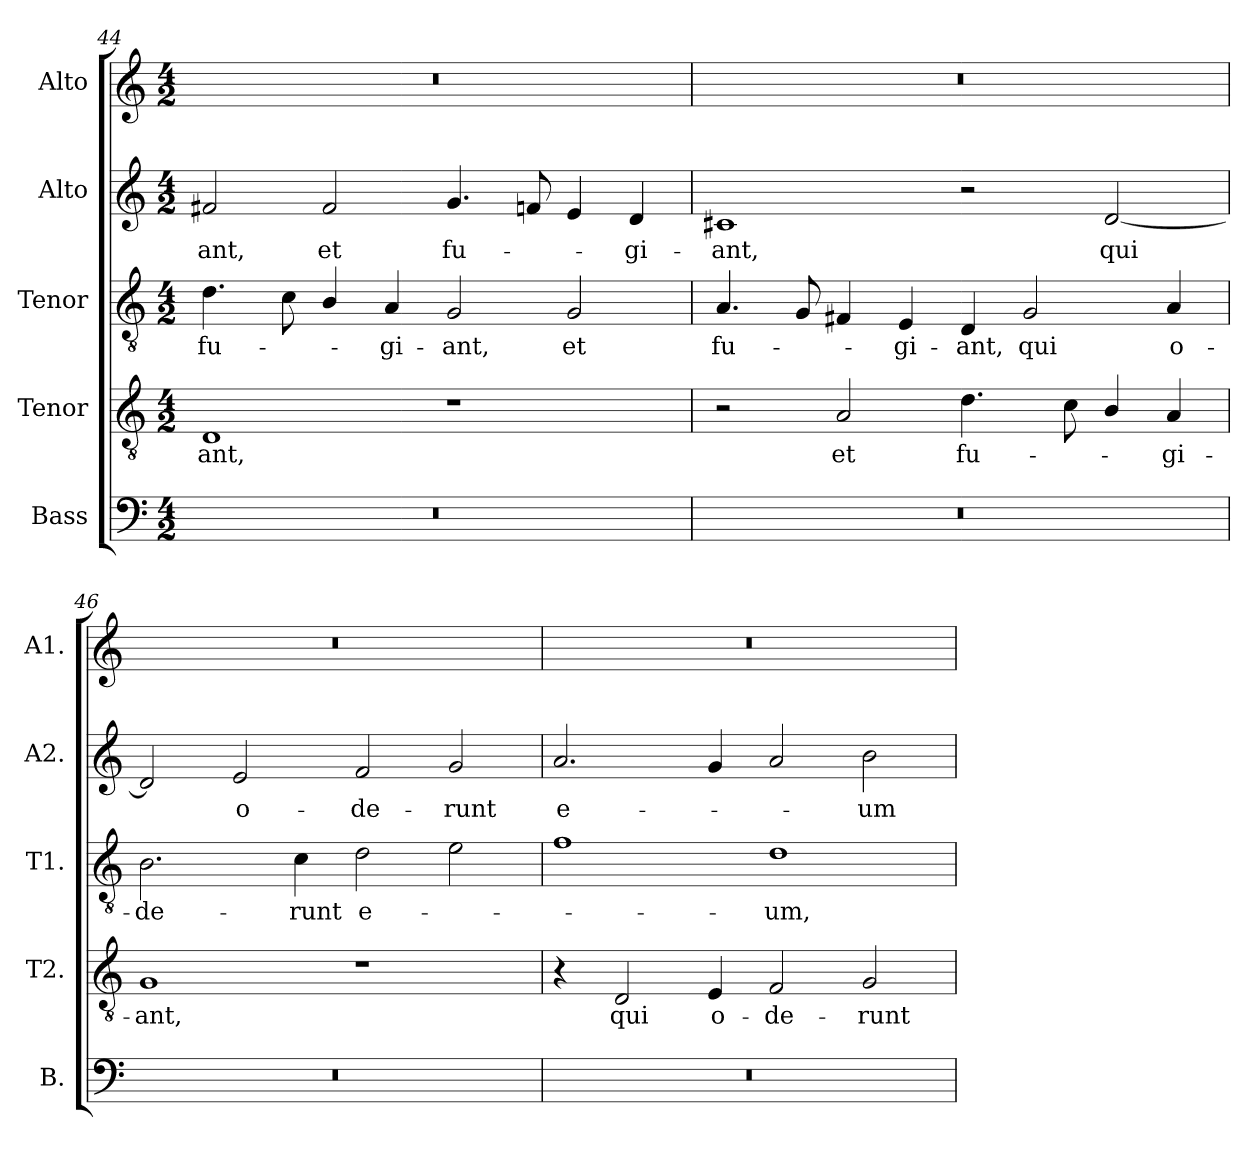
**kern	**kern	**text	**kern	**text	**kern	**text	**kern
*part5	*part4	*part4	*part3	*part3	*part2	*part2	*part1
*staff5	*staff4	*staff4	*staff3	*staff3	*staff2	*staff2	*staff1
*I"Bass	*I"Tenor	*	*I"Tenor	*	*I"Alto	*	*I"Alto
*I'B.	*I'T2.	*	*I'T1.	*	*I'A2.	*	*I'A1.
*clefF4	*clefGv2	*	*clefGv2	*	*clefG2	*	*clefG2
*	*ITrd7c12	*	*ITrd7c12	*	*	*	*
*k[]	*k[]	*	*k[]	*	*k[]	*	*k[]
*C:	*C:	*	*C:	*	*C:	*	*C:
*M4/2	*M4/2	*	*M4/2	*	*M4/2	*	*M4/2
=44	=44	=44	=44	=44	=44	=44	=44
!LO:N:vis=1	!	!	!	!	!	!	!
!	!	!LO:LY:b:color=#000000	!	!	!	!	!
!	!	!	!	!LO:LY:b:color=#000000	!	!	!
!	!	!	!	!	!	!LO:LY:b:color=#000000	!LO:N:vis=1
0r	1DDi	-ant,	4.Di\	fu-	2f#Xi/	-ant,	0r
.	.	.	8Ci\	.	.	.	.
!	!	!	!	!	!	!LO:LY:b:color=#000000	!
.	.	.	4BBi/	.	2f#i/	et	.
!	!	!	!	!LO:LY:b:color=#000000	!	!	!
.	.	.	4AAi/	-gi-	.	.	.
!	!	!	!	!LO:LY:b:color=#000000	!	!	!
!	!	!	!	!	!	!LO:LY:b:color=#000000	!
.	1r	.	2GGi/	-ant,	4.gi/	fu-	.
.	.	.	.	.	8fni/	.	.
!	!	!	!	!LO:LY:b:color=#000000	!	!	!
.	.	.	2GGi/	et	4ei/	.	.
!	!	!	!	!	!	!LO:LY:b:color=#000000	!
.	.	.	.	.	4di/	-gi-	.
!!LO:LB:g=z
=45	=45	=45	=45	=45	=45	=45	=45
!LO:N:vis=1	!	!	!	!	!	!	!
!	!	!	!	!LO:LY:b:color=#000000	!	!	!
!	!	!	!	!	!	!LO:LY:b:color=#000000	!LO:N:vis=1
0r	2r	.	4.AAi/	fu-	1c#Xi	-ant,	0r
.	.	.	8GGi/	.	.	.	.
!	!	!LO:LY:b:color=#000000	!	!	!	!	!
.	2AAi/	et	4FF#Xi/	.	.	.	.
!	!	!	!	!LO:LY:b:color=#000000	!	!	!
.	.	.	4EEi/	-gi-	.	.	.
!	!	!LO:LY:b:color=#000000	!	!	!	!	!
!	!	!	!	!LO:LY:b:color=#000000	!	!	!
.	4.Di\	fu-	4DDi/	-ant,	2r	.	.
!	!	!	!	!LO:LY:b:color=#000000	!	!	!
.	.	.	2GGi/	qui	.	.	.
.	8Ci\	.	.	.	.	.	.
!	!	!	!	!	!	!LO:LY:b:color=#000000	!
.	4BBi/	.	.	.	[2di/	qui	.
!	!	!LO:LY:b:color=#000000	!	!	!	!	!
!	!	!	!	!LO:LY:b:color=#000000	!	!	!
.	4AAi/	-gi-	4AAi/	o-	.	.	.
=46	=46	=46	=46	=46	=46	=46	=46
!LO:N:vis=1	!	!	!	!	!	!	!
!	!	!LO:LY:b:color=#000000	!	!	!	!	!
!	!	!	!	!LO:LY:b:color=#000000	!	!	!LO:N:vis=1
0r	1GGi	-ant,	2.BBi\	-de-	2di/]	.	0r
!	!	!	!	!	!	!LO:LY:b:color=#000000	!
.	.	.	.	.	2ei/	o-	.
!	!	!	!	!LO:LY:b:color=#000000	!	!	!
.	.	.	4Ci\	-runt	.	.	.
!	!	!	!	!LO:LY:b:color=#000000	!	!	!
!	!	!	!	!	!	!LO:LY:b:color=#000000	!
.	1r	.	2Di\	e-	2fi/	-de-	.
!	!	!	!	!	!	!LO:LY:b:color=#000000	!
.	.	.	2Ei\	.	2gi/	-runt	.
=47	=47	=47	=47	=47	=47	=47	=47
!LO:N:vis=1	!	!	!	!	!	!	!
!	!	!	!	!	!	!LO:LY:b:color=#000000	!LO:N:vis=1
0r	4r	.	1Fi	.	2.ai/	e-	0r
!	!	!LO:LY:b:color=#000000	!	!	!	!	!
.	2DDi/	qui	.	.	.	.	.
!	!	!LO:LY:b:color=#000000	!	!	!	!	!
.	4EEi/	o-	.	.	4gi/	.	.
!	!	!LO:LY:b:color=#000000	!	!	!	!	!
!	!	!	!	!LO:LY:b:color=#000000	!	!	!
.	2FFi/	-de-	1Di	-um,	2ai/	.	.
!	!	!LO:LY:b:color=#000000	!	!	!	!	!
!	!	!	!	!	!	!LO:LY:b:color=#000000	!
.	2GGi/	-runt	.	.	2bi\	-um	.
=	=	=	=	=	=	=	=
*-	*-	*-	*-	*-	*-	*-	*-
